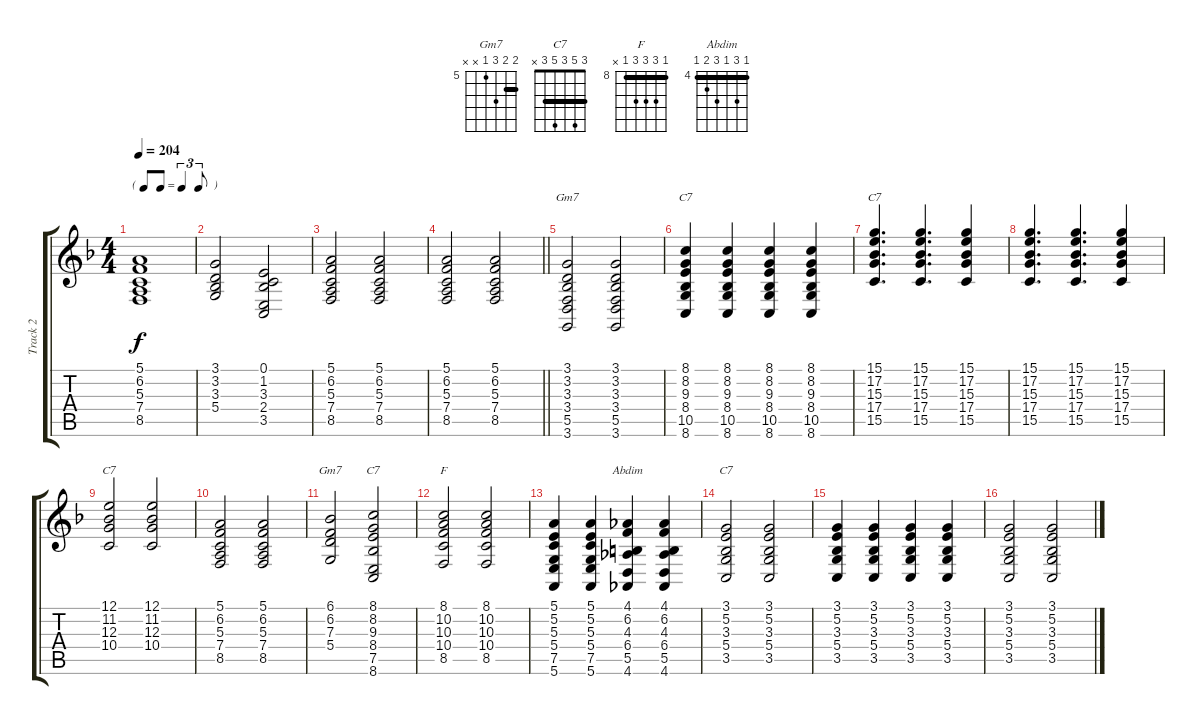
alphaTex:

\track ("Track 2" "Track 2") {instrument acousticgrandpiano}
\staff {score tabs}
\tuning (E4 B3 G3 D3 A2 E2) {hide}
\chord ("Gm7" 3 3 3 3 5 3) {barre 3}
\chord ("C7" 8 8 9 8 10 8) {firstfret 8 barre 8}
\chord ("C7" 15 17 15 17 15 x) {firstfret 15 barre 15}
\chord ("C7" 12 11 12 10 x x) {firstfret 10}
\chord ("Gm7" 6 6 7 5 x x) {firstfret 5 barre 6}
\chord ("C7" 8 8 9 8 7 8) {firstfret 7 barre 8}
\chord ("F" 8 10 10 10 8 x) {firstfret 8 barre 8}
\chord ("Abdim" 4 6 4 6 5 4) {firstfret 4 barre 4}
\chord ("C7" 3 5 3 5 3 x) {barre 3}
\ts (4 4)
\tf triplet8th
\tempo 204
\clef g2
\ks f
(5.1 6.2 5.3 7.4 8.5).1{dy f} |
(3.1 3.2 3.3 5.4).2 (0.1 1.2 3.3 2.4 3.5).2 |
(5.1 6.2 5.3 7.4 8.5).2 (5.1 6.2 5.3 7.4 8.5).2 |
\barLineRight lightlight
(5.1 6.2 5.3 7.4 8.5).2 (5.1 6.2 5.3 7.4 8.5).2 |
(3.1 3.2 3.3 3.4 5.5 3.6).2{ch "Gm7"} (3.1 3.2 3.3 3.4 5.5 3.6).2 |
(8.1 8.2 9.3 8.4 10.5 8.6).4{ch "C7"} (8.1 8.2 9.3 8.4 10.5 8.6).4 (8.1 8.2 9.3 8.4 10.5 8.6).4 (8.1 8.2 9.3 8.4 10.5 8.6).4 |
(15.1 17.2 15.3 17.4 15.5).4{d ch "C7"} (15.1 17.2 15.3 17.4 15.5).4{d} (15.1 17.2 15.3 17.4 15.5).4 |
(15.1 17.2 15.3 17.4 15.5).4{d} (15.1 17.2 15.3 17.4 15.5).4{d} (15.1 17.2 15.3 17.4 15.5).4 |
(12.1 11.2 12.3 10.4).2{ch "C7"} (12.1 11.2 12.3 10.4).2 |
(5.1 6.2 5.3 7.4 8.5).2 (5.1 6.2 5.3 7.4 8.5).2 |
(6.1 6.2 7.3 5.4).2{ch "Gm7"} (8.1 8.2 9.3 8.4 7.5 8.6).2{ch "C7"} |
(8.1 10.2 10.3 10.4 8.5).2{ch "F"} (8.1 10.2 10.3 10.4 8.5).2 |
(5.1 5.2 5.3 5.4 7.5 5.6).4 (5.1 5.2 5.3 5.4 7.5 5.6).4 (4.1 6.2 4.3 6.4 5.5 4.6).4{ch "Abdim"} (4.1 6.2 4.3 6.4 5.5 4.6).4 |
(3.1 5.2 3.3 5.4 3.5).2{ch "C7"} (3.1 5.2 3.3 5.4 3.5).2 |
(3.1 5.2 3.3 5.4 3.5).4 (3.1 5.2 3.3 5.4 3.5).4 (3.1 5.2 3.3 5.4 3.5).4 (3.1 5.2 3.3 5.4 3.5).4 |
(3.1 5.2 3.3 5.4 3.5).2 (3.1 5.2 3.3 5.4 3.5).2
